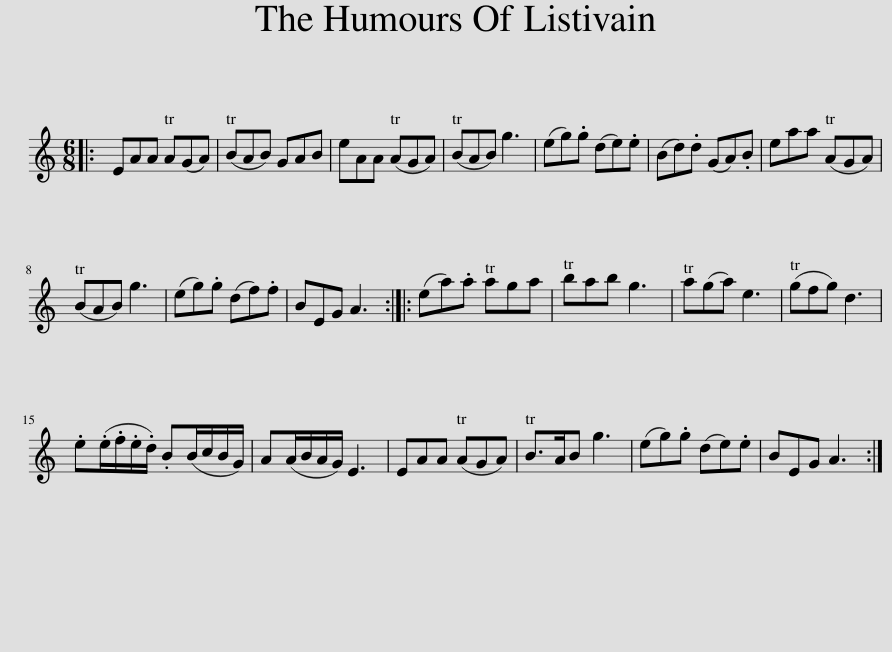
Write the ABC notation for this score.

X:1
L:1/8
M:6/8
I:linebreak $
K:C
V:1 treble
V:1
|: EAA A(GA) | (BAB) GAB | eAA (AGA) | (BAB) g3 | (eg).g (de).e | %5
 (Bd).d (GA).B | eaa (AGA) |$ (BAB) g3 | (eg).g (df).f | BEG A3 :: %10
 (ea).a aga | bab g3 | a(ga) e3 | (gfg) d3 |$ .e(.e/.f/.e/.d/) .B(B/c/B/G/) | %15
 A(A/B/A/G/) E3 | EAA (AGA) | B>AB g3 | (eg).g (de).e | BEG A3 :| %20
